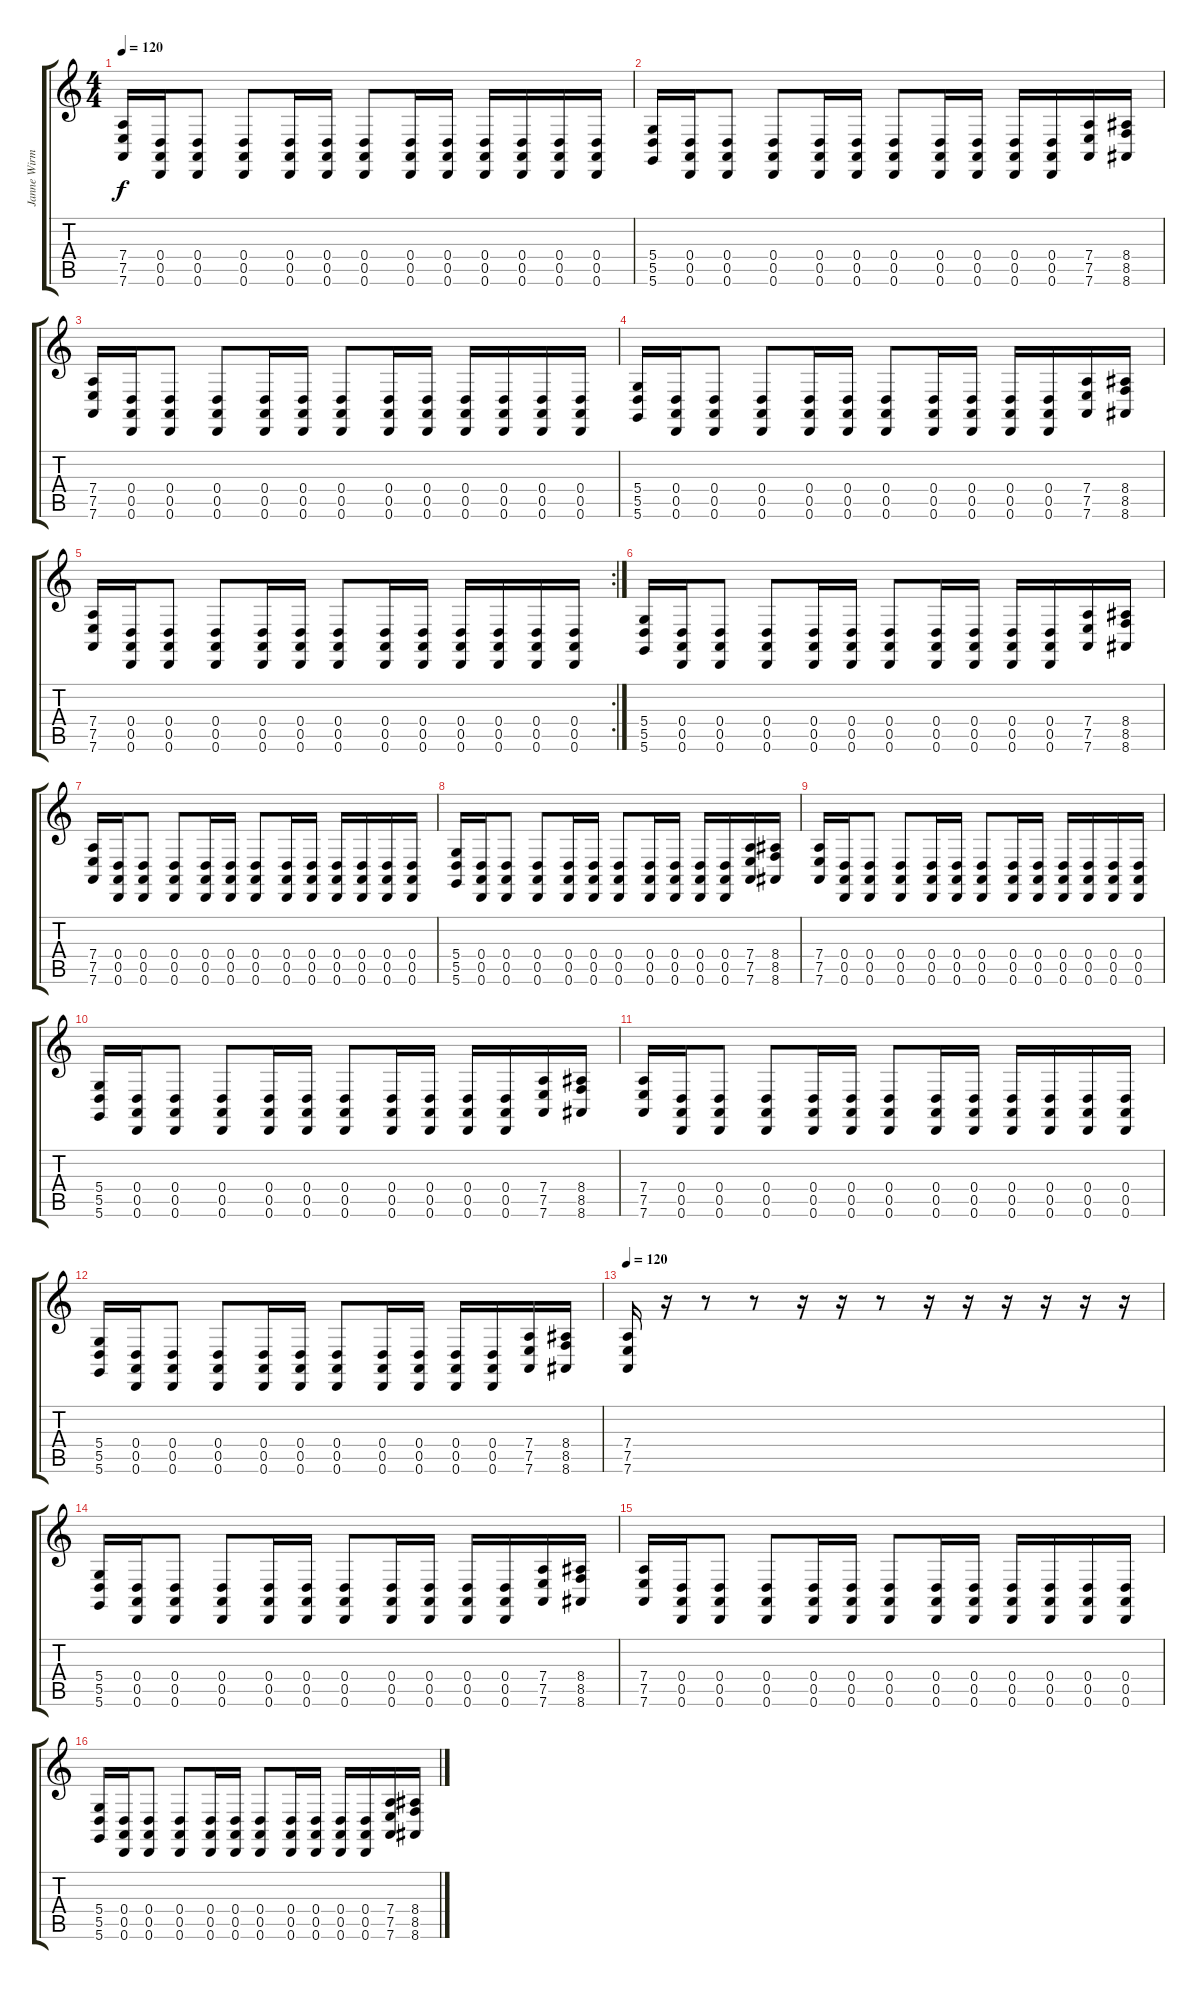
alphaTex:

\track ("Janne Wirman" "Janne Wirm") {instrument electricgrandpiano}
\staff {score tabs}
\tuning (E4 B3 G3 D3 A2 D2) {hide}
\ts (4 4)
\tempo 120
\clef g2
\ks c
(7.4 7.5 7.6).16{dy f} (0.4 0.5 0.6).16 (0.4 0.5 0.6).8 (0.4 0.5 0.6).8 (0.4 0.5 0.6).16 (0.4 0.5 0.6).16 (0.4 0.5 0.6).8 (0.4 0.5 0.6).16 (0.4 0.5 0.6).16 (0.4 0.5 0.6).16 (0.4 0.5 0.6).16 (0.4 0.5 0.6).16 (0.4 0.5 0.6).16 |
(5.4 5.5 5.6).16 (0.4 0.5 0.6).16 (0.4 0.5 0.6).8 (0.4 0.5 0.6).8 (0.4 0.5 0.6).16 (0.4 0.5 0.6).16 (0.4 0.5 0.6).8 (0.4 0.5 0.6).16 (0.4 0.5 0.6).16 (0.4 0.5 0.6).16 (0.4 0.5 0.6).16 (7.4 7.5 7.6).16 (8.4 8.5 8.6).16 |
(7.4 7.5 7.6).16 (0.4 0.5 0.6).16 (0.4 0.5 0.6).8 (0.4 0.5 0.6).8 (0.4 0.5 0.6).16 (0.4 0.5 0.6).16 (0.4 0.5 0.6).8 (0.4 0.5 0.6).16 (0.4 0.5 0.6).16 (0.4 0.5 0.6).16 (0.4 0.5 0.6).16 (0.4 0.5 0.6).16 (0.4 0.5 0.6).16 |
(5.4 5.5 5.6).16 (0.4 0.5 0.6).16 (0.4 0.5 0.6).8 (0.4 0.5 0.6).8 (0.4 0.5 0.6).16 (0.4 0.5 0.6).16 (0.4 0.5 0.6).8 (0.4 0.5 0.6).16 (0.4 0.5 0.6).16 (0.4 0.5 0.6).16 (0.4 0.5 0.6).16 (7.4 7.5 7.6).16 (8.4 8.5 8.6).16 |
\rc 2
(7.4 7.5 7.6).16 (0.4 0.5 0.6).16 (0.4 0.5 0.6).8 (0.4 0.5 0.6).8 (0.4 0.5 0.6).16 (0.4 0.5 0.6).16 (0.4 0.5 0.6).8 (0.4 0.5 0.6).16 (0.4 0.5 0.6).16 (0.4 0.5 0.6).16 (0.4 0.5 0.6).16 (0.4 0.5 0.6).16 (0.4 0.5 0.6).16 |
(5.4 5.5 5.6).16 (0.4 0.5 0.6).16 (0.4 0.5 0.6).8 (0.4 0.5 0.6).8 (0.4 0.5 0.6).16 (0.4 0.5 0.6).16 (0.4 0.5 0.6).8 (0.4 0.5 0.6).16 (0.4 0.5 0.6).16 (0.4 0.5 0.6).16 (0.4 0.5 0.6).16 (7.4 7.5 7.6).16 (8.4 8.5 8.6).16 |
(7.4 7.5 7.6).16 (0.4 0.5 0.6).16 (0.4 0.5 0.6).8 (0.4 0.5 0.6).8 (0.4 0.5 0.6).16 (0.4 0.5 0.6).16 (0.4 0.5 0.6).8 (0.4 0.5 0.6).16 (0.4 0.5 0.6).16 (0.4 0.5 0.6).16 (0.4 0.5 0.6).16 (0.4 0.5 0.6).16 (0.4 0.5 0.6).16 |
(5.4 5.5 5.6).16 (0.4 0.5 0.6).16 (0.4 0.5 0.6).8 (0.4 0.5 0.6).8 (0.4 0.5 0.6).16 (0.4 0.5 0.6).16 (0.4 0.5 0.6).8 (0.4 0.5 0.6).16 (0.4 0.5 0.6).16 (0.4 0.5 0.6).16 (0.4 0.5 0.6).16 (7.4 7.5 7.6).16 (8.4 8.5 8.6).16 |
(7.4 7.5 7.6).16 (0.4 0.5 0.6).16 (0.4 0.5 0.6).8 (0.4 0.5 0.6).8 (0.4 0.5 0.6).16 (0.4 0.5 0.6).16 (0.4 0.5 0.6).8 (0.4 0.5 0.6).16 (0.4 0.5 0.6).16 (0.4 0.5 0.6).16 (0.4 0.5 0.6).16 (0.4 0.5 0.6).16 (0.4 0.5 0.6).16 |
(5.4 5.5 5.6).16 (0.4 0.5 0.6).16 (0.4 0.5 0.6).8 (0.4 0.5 0.6).8 (0.4 0.5 0.6).16 (0.4 0.5 0.6).16 (0.4 0.5 0.6).8 (0.4 0.5 0.6).16 (0.4 0.5 0.6).16 (0.4 0.5 0.6).16 (0.4 0.5 0.6).16 (7.4 7.5 7.6).16 (8.4 8.5 8.6).16 |
(7.4 7.5 7.6).16 (0.4 0.5 0.6).16 (0.4 0.5 0.6).8 (0.4 0.5 0.6).8 (0.4 0.5 0.6).16 (0.4 0.5 0.6).16 (0.4 0.5 0.6).8 (0.4 0.5 0.6).16 (0.4 0.5 0.6).16 (0.4 0.5 0.6).16 (0.4 0.5 0.6).16 (0.4 0.5 0.6).16 (0.4 0.5 0.6).16 |
(5.4 5.5 5.6).16 (0.4 0.5 0.6).16 (0.4 0.5 0.6).8 (0.4 0.5 0.6).8 (0.4 0.5 0.6).16 (0.4 0.5 0.6).16 (0.4 0.5 0.6).8 (0.4 0.5 0.6).16 (0.4 0.5 0.6).16 (0.4 0.5 0.6).16 (0.4 0.5 0.6).16 (7.4 7.5 7.6).16 (8.4 8.5 8.6).16 |
\tempo 120
(7.4 7.5 7.6).16 r.16 r.8 r.8 r.16 r.16 r.8 r.16 r.16 r.16 r.16 r.16 r.16 |
(5.4 5.5 5.6).16 (0.4 0.5 0.6).16 (0.4 0.5 0.6).8 (0.4 0.5 0.6).8 (0.4 0.5 0.6).16 (0.4 0.5 0.6).16 (0.4 0.5 0.6).8 (0.4 0.5 0.6).16 (0.4 0.5 0.6).16 (0.4 0.5 0.6).16 (0.4 0.5 0.6).16 (7.4 7.5 7.6).16 (8.4 8.5 8.6).16 |
(7.4 7.5 7.6).16 (0.4 0.5 0.6).16 (0.4 0.5 0.6).8 (0.4 0.5 0.6).8 (0.4 0.5 0.6).16 (0.4 0.5 0.6).16 (0.4 0.5 0.6).8 (0.4 0.5 0.6).16 (0.4 0.5 0.6).16 (0.4 0.5 0.6).16 (0.4 0.5 0.6).16 (0.4 0.5 0.6).16 (0.4 0.5 0.6).16 |
(5.4 5.5 5.6).16 (0.4 0.5 0.6).16 (0.4 0.5 0.6).8 (0.4 0.5 0.6).8 (0.4 0.5 0.6).16 (0.4 0.5 0.6).16 (0.4 0.5 0.6).8 (0.4 0.5 0.6).16 (0.4 0.5 0.6).16 (0.4 0.5 0.6).16 (0.4 0.5 0.6).16 (7.4 7.5 7.6).16 (8.4 8.5 8.6).16
